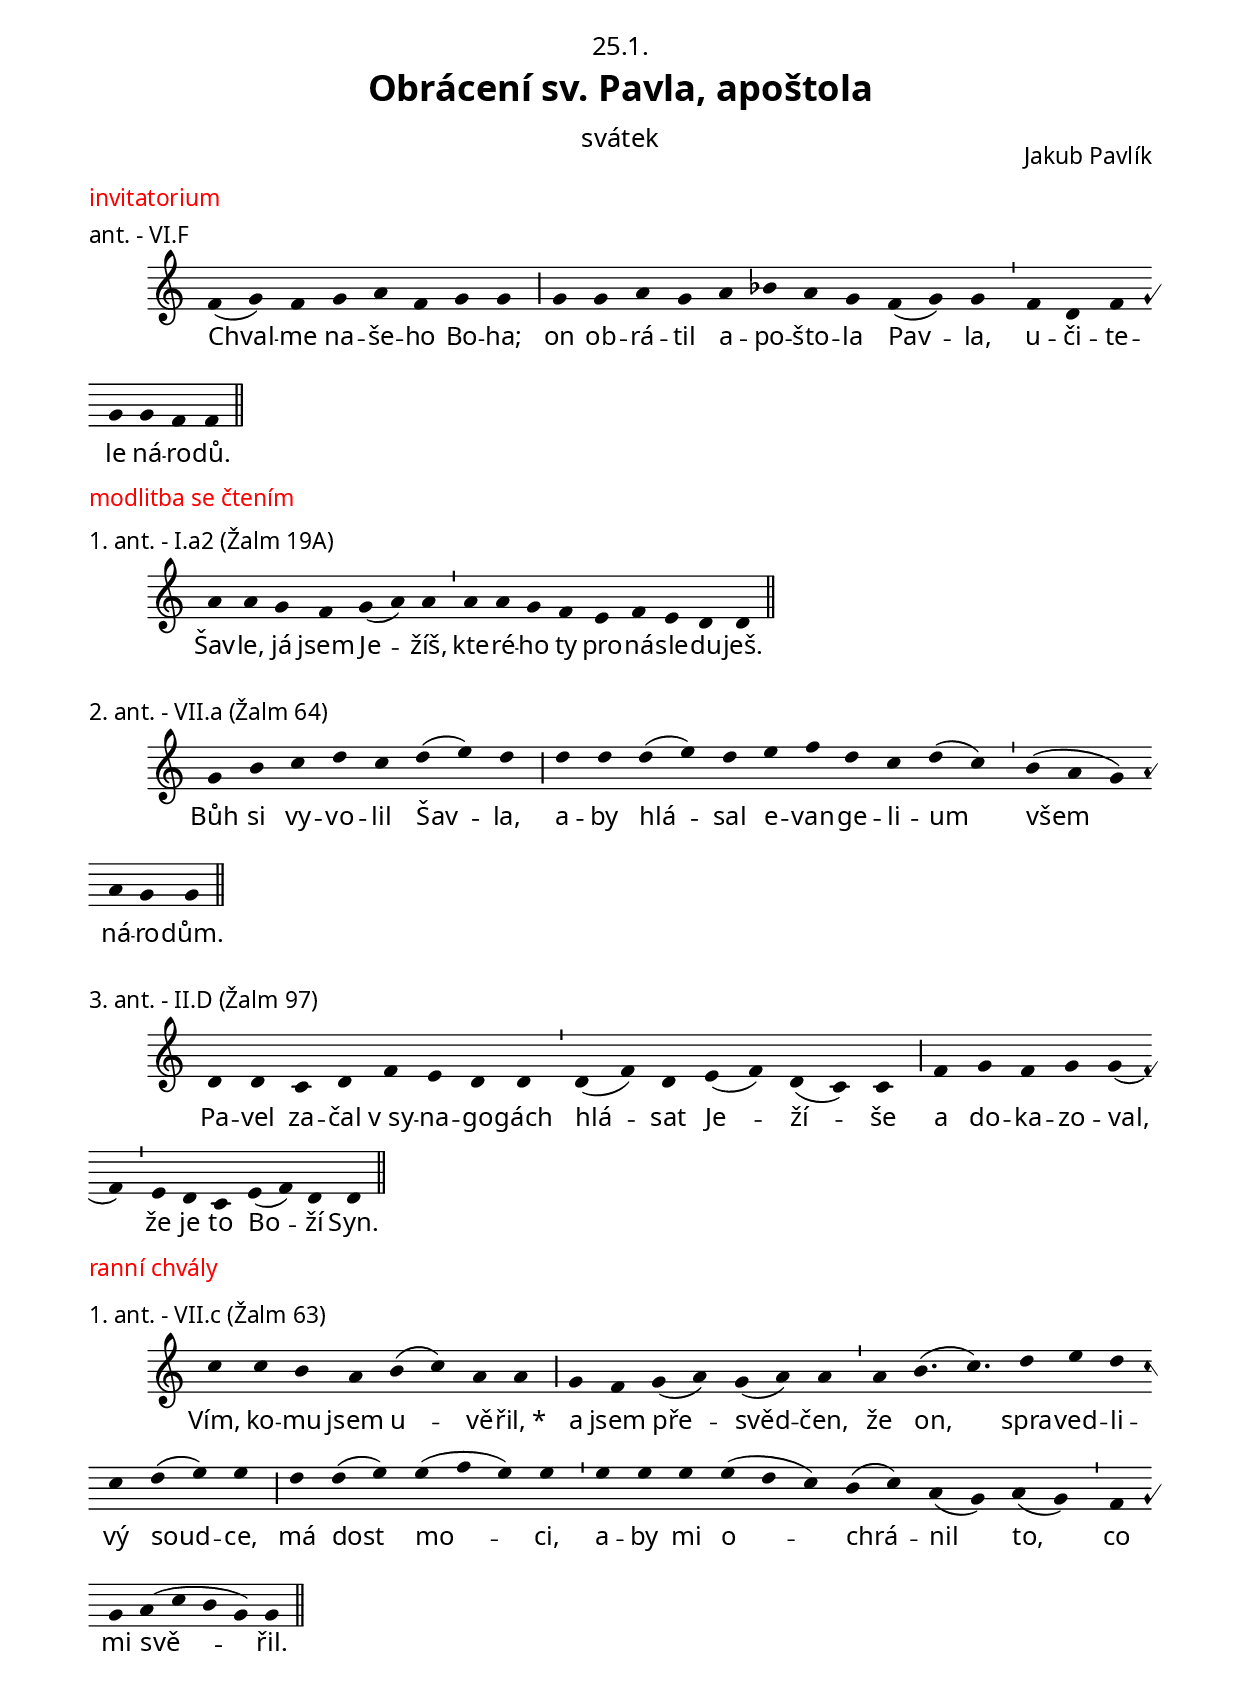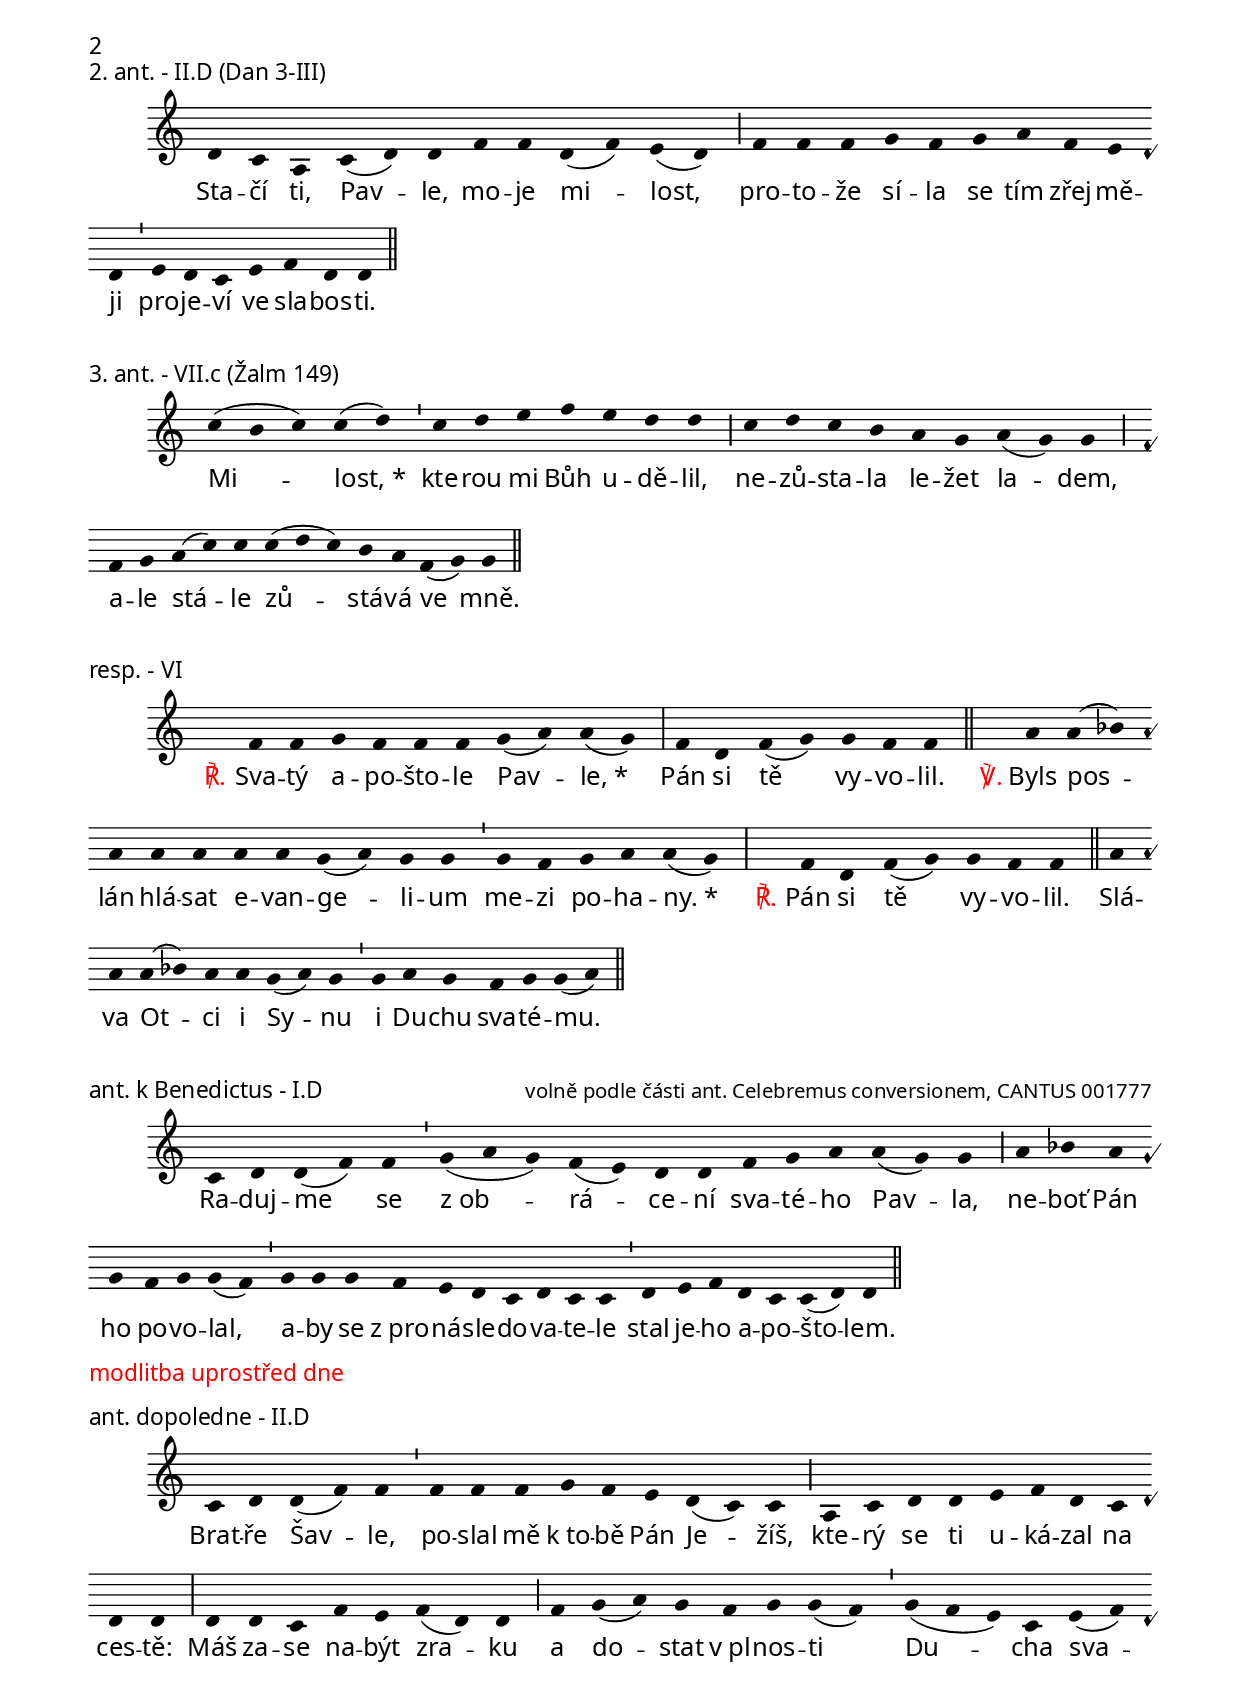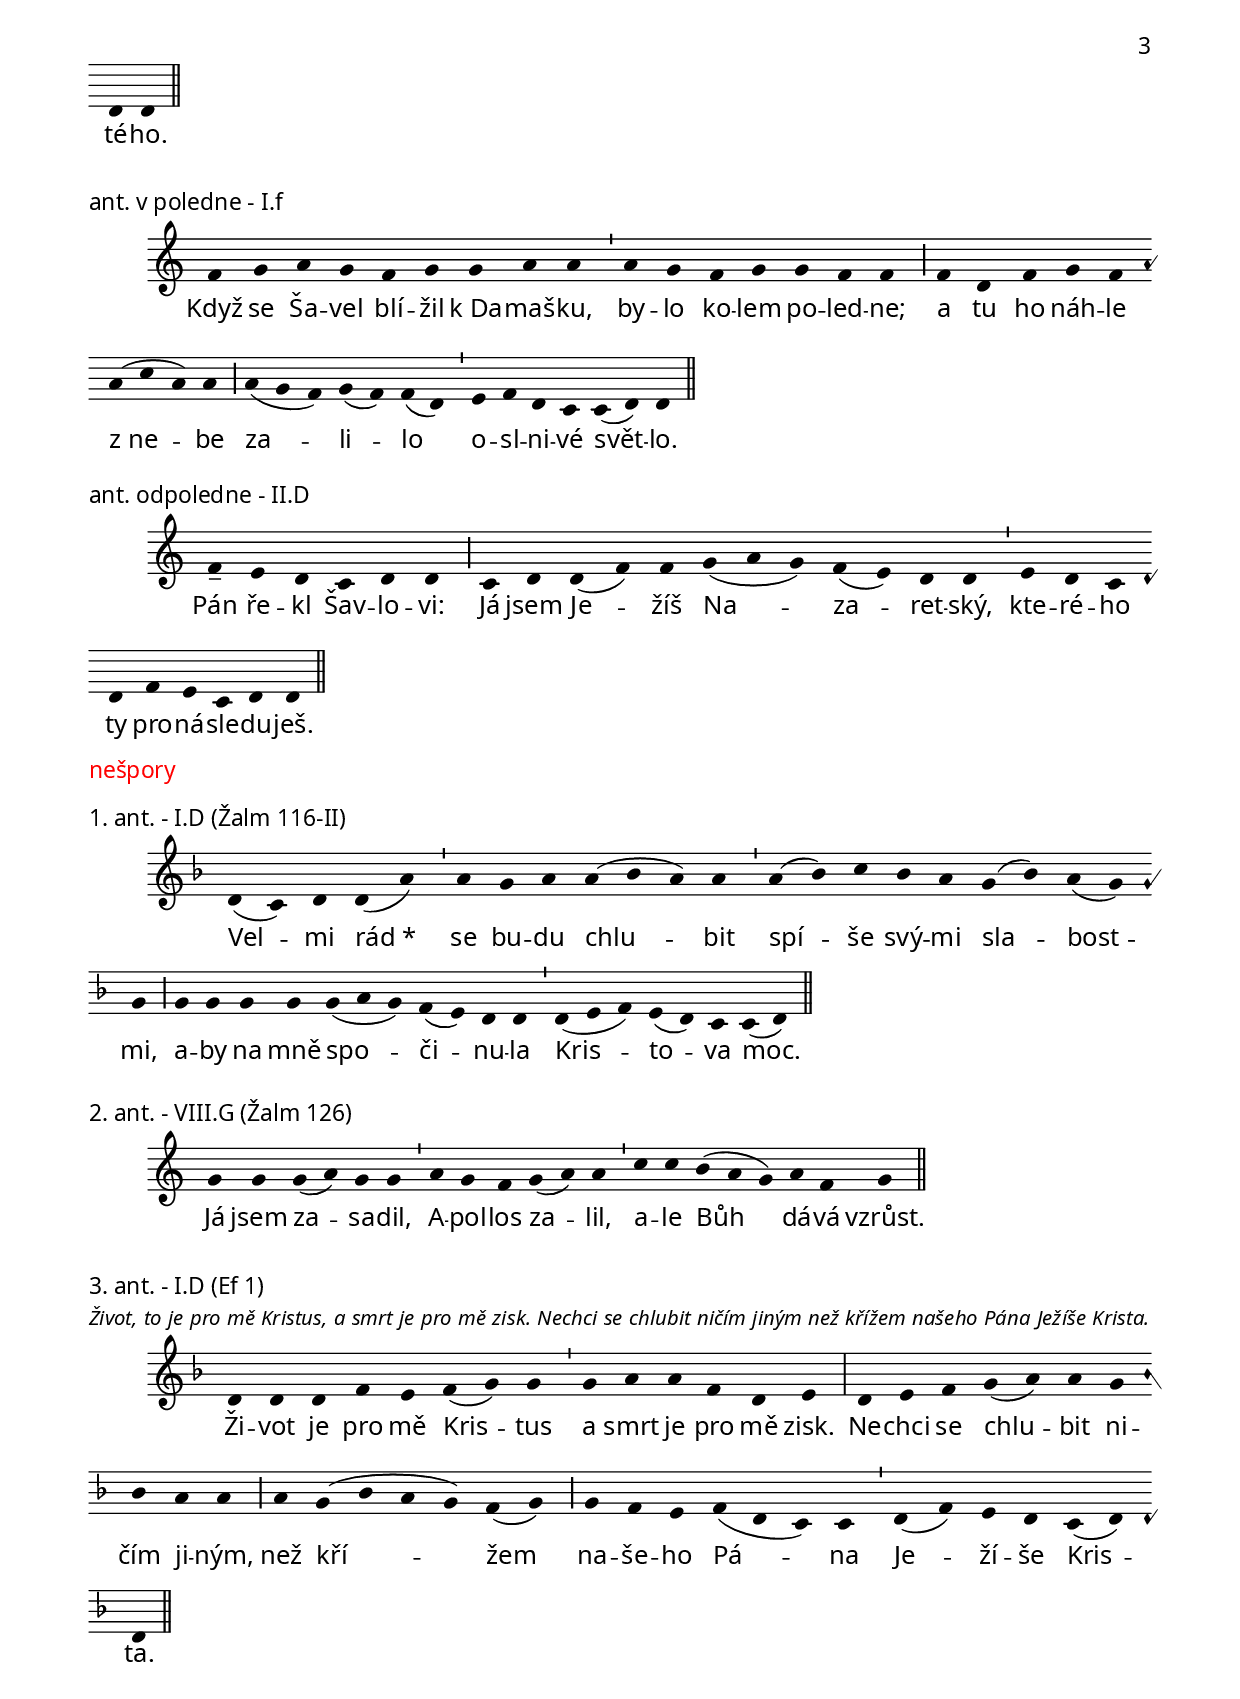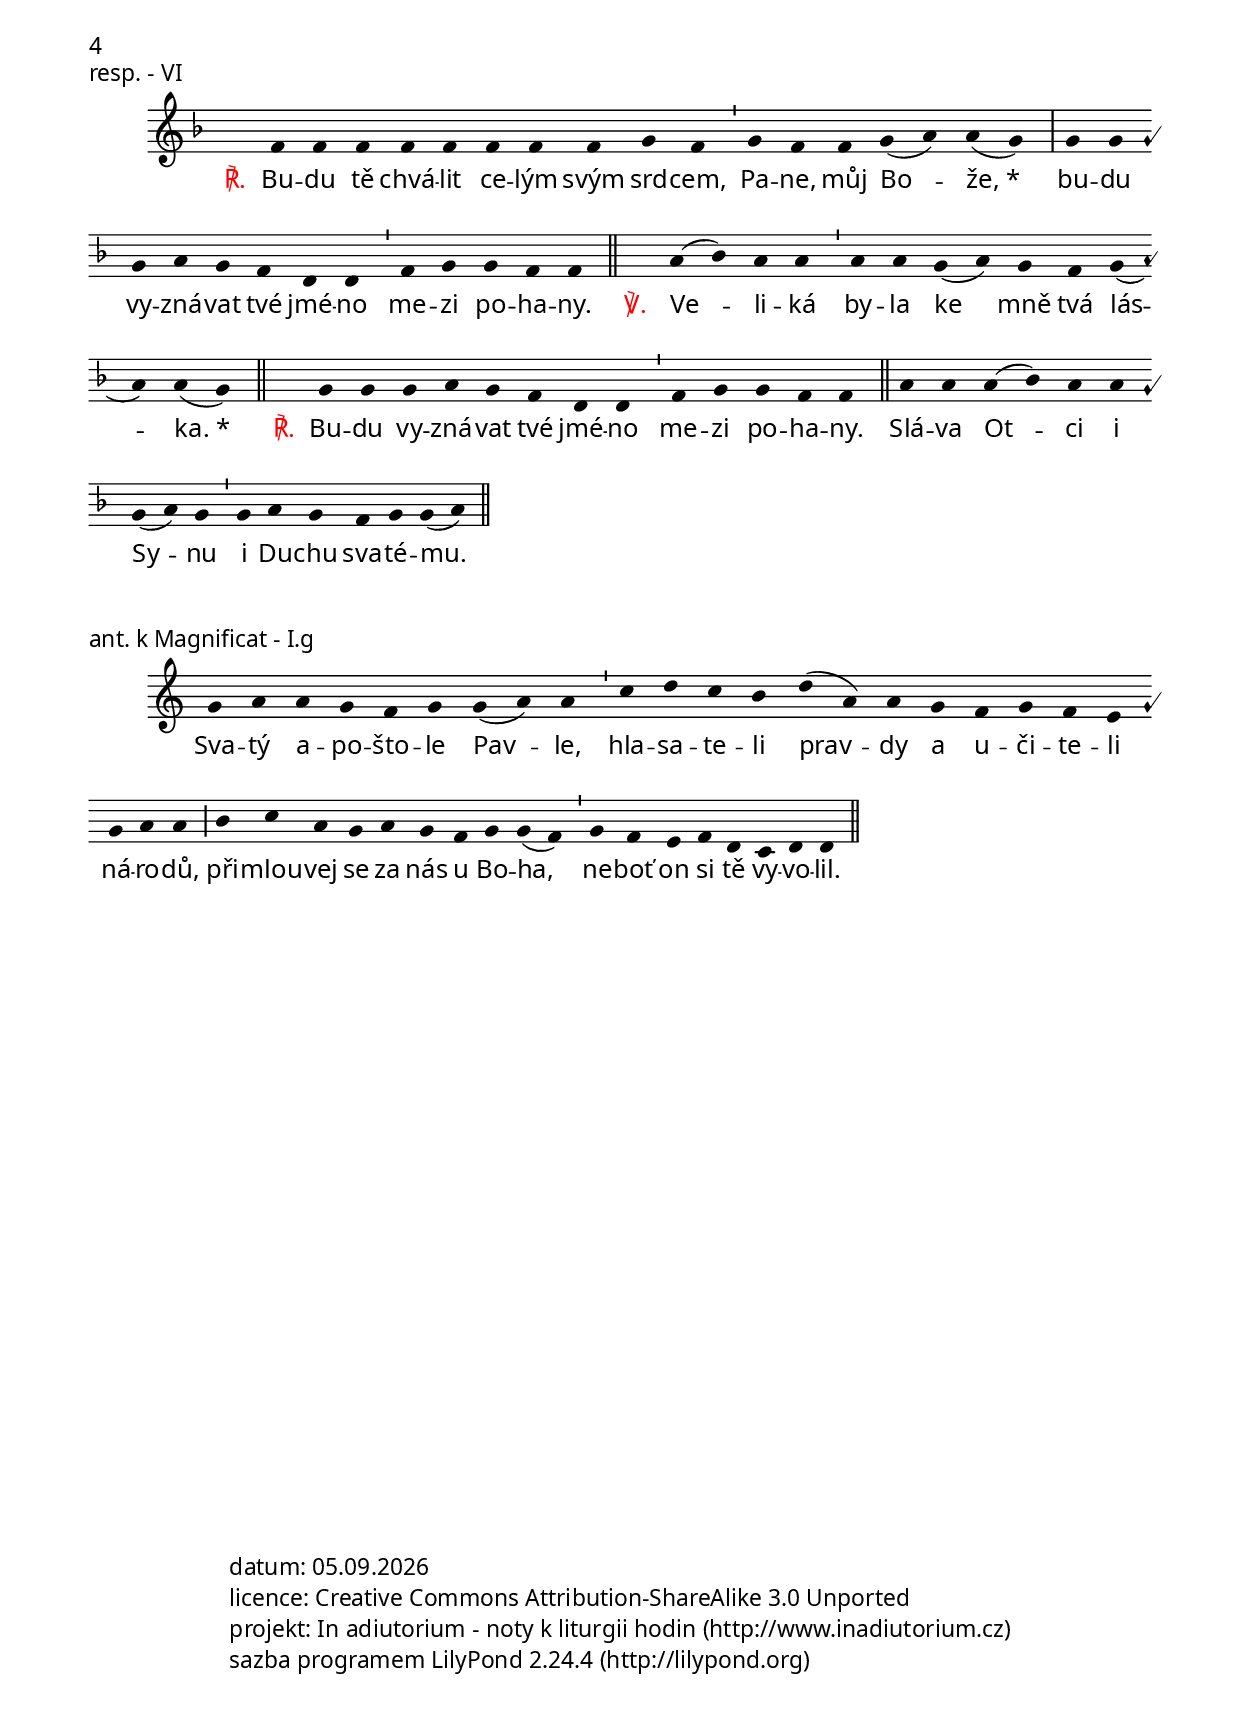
\version "2.16.0"

\include "../spolecne.ly"
\include "../dilyresponsorii.ly"

\header {
  title = \markup\titleSvatek
            "Obrácení sv. Pavla, apoštola"
            svátek
            25.1.
  composer = "Jakub Pavlík"
}

\markup {\nadpisHodinka {"invitatorium"}}

\score {
  \relative c' {
    \choralniRezim
    f4( g) f g a f g g \barMaior
    g g a g a bes a g f( g) g \barMin
    f d f g g f f \barFinalis
  }
  \addlyrics {
    Chval -- me na -- še -- ho Bo -- ha;
    on ob -- rá -- til a -- po -- što -- la Pav -- la,
    u -- či -- te -- le ná -- ro -- dů.
  }
  \header {
    quid = "ant."
    modus = "VI"
    differentia = "F"
    psalmus = ""
    id = "invit"
    piece = \markup {\sestavTitulekBezZalmu}
  }
}

\markup {\nadpisHodinka {"modlitba se čtením"}}

\score {
  \relative c'' {
    \choralniRezim
    a4 a g f g( a) a \barMin
    a a g f e f e d d \barFinalis
  }
  \addlyrics {
    Šav -- le, já jsem Je -- žíš,
    kte -- ré -- ho ty pro -- ná -- sle -- du -- ješ.
  }
  \header {
    quid = "1. ant."
    modus = "I"
    differentia = "a2"
    psalmus = "Žalm 19A"
    id = "mc-a1"
    piece = \markup {\sestavTitulek}
  }
}

\score {
  \relative c'' {
    \choralniRezim
    g4 b c d c d( e) d \barMaior
    d d d( e) d e f d c d( c) \barMin
    b( a g) a g g \barFinalis
  }
  \addlyrics {
    Bůh si vy -- vo -- lil Šav -- la,
    a -- by hlá -- sal e -- van -- ge -- li -- um
    všem ná -- ro -- dům.
  }
  \header {
    quid = "2. ant."
    modus = "VII"
    differentia = "a"
    psalmus = "Žalm 64"
    placet = "dlouhé melisma na _všem_ se mi nelíbí"
    id = "mc-a2"
    piece = \markup {\sestavTitulek}
  }
}

\score {
  \relative c' {
    \choralniRezim
    d4 d c d f e d d \barMin
    d( f) d e( f) d( c) c \barMaior
    f g f g g( f) \barMin
    e d c e( f) d d \barFinalis
  }
  \addlyrics {
    Pa -- vel za -- čal v_sy -- na -- go -- gách
    hlá -- sat Je -- ží -- še
    a do -- ka -- zo -- val,
    že je to Bo -- ží Syn.
  }
  \header {
    quid = "3. ant."
    modus = "II"
    differentia = "D"
    psalmus = "Žalm 97"
    id = "mc-a3"
    piece = \markup {\sestavTitulek}
  }
}


\markup {\nadpisHodinka {"ranní chvály"}}

\score {
  \relative c'' {
    \choralniRezim
    c4 c b a b( c) a a \barMaior
    g f g( a) g( a) a \barMin a b4.( c) d4 e d c d( e) e \barMaior
    d d( e) e( f e) e \barMin
    e e e e( d c) b( c) a( g) a( g) \barMin f g a( c b g) g \barFinalis
  }
  \addlyrics {
    Vím, ko -- mu jsem u -- vě -- řil,_*
    a jsem pře -- svěd -- čen, že on, spra -- ved -- li -- vý soud -- ce,
    má dost mo -- ci,
    a -- by mi o -- chrá -- nil to, co mi svě -- řil.
  }
  \header {
    quid = "1. ant."
    modus = "VII"
    differentia = "c"
    psalmus = "Žalm 63"
    fial = "fial://sanktoral/0629petraapavla.ly#rch-a1"
    id = "rch-a1"
    piece = \markup {\sestavTitulek}
  }
}

\score {
  \relative c' {
    \choralniRezim
    d4 c a c( d) d f f d( f) e( d) \barMaior
    f f f g f g a f e d \barMin
    e d c e f d d \barFinalis
  }
  \addlyrics {
    Sta -- čí ti, Pav -- le, mo -- je mi -- lost,
    pro -- to -- že sí -- la se tím zřej -- mě -- ji
    pro -- je -- ví ve sla -- bos -- ti.
  }
  \header {
    quid = "2. ant."
    modus = "II"
    differentia = "D"
    psalmus = "Dan 3-III"
    id = "rch-a2"
    piece = \markup {\sestavTitulek}
  }
}

\score {
  \relative c'' {
    \choralniRezim
    c4( b c) c( d) \barMin c d e f e d d \barMaior
    c d c b a g a( g) g \barMaior
    f g a( c) c c( d c) b a f( g) g \barFinalis
  }
  \addlyrics {
    Mi -- lost,_* kte -- rou mi Bůh u -- dě -- lil,
    ne -- zů -- sta -- la le -- žet la -- dem,
    a -- le stá -- le zů -- stá -- vá ve mně.
  }
  \header {
    quid = "3. ant."
    modus = "VII"
    differentia = "c"
    psalmus = "Žalm 149"
    fial = "fial://sanktoral/0629petraapavla.ly#rch-a2"
    id = "rch-a3"
    piece = \markup {\sestavTitulek}
  }
}

\score {
  \relative c' {
    \choralniRezim

    % R
    \neviditelna f
    f4 f g f f f g( a) a( g) \barMax
    f d f( g) g f f \barFinalis
    % V
    \neviditelna a
    a4 a( bes) a a a a a g( a) g g \barMin g f g a a( g) \barMax
    % R
    \neviditelna f
    f d f( g) g f f \barFinalis
    % Slava
    \respVIdoxologie \barFinalis
  }
  \addlyrics {
    \Response Sva -- tý a -- po -- što -- le Pav -- le,_*
    Pán si tě vy -- vo -- lil.
    \Verse Byls pos -- lán hlá -- sat e -- van -- ge -- li -- um me -- zi po -- ha -- ny._*
    \Response Pán si tě vy -- vo -- lil.
    \textRespDoxologie
  }
  \header {
    quid = "resp."
    modus = "VI"
    id = "rch-r"
    piece = \markup {\sestavTitulekResp}
  }
}

\score {
  \relative c' {
    \choralniRezim
    c4 d d( f) f \barMin
    g( a g) f( e) d d f g a a( g) g \barMaior
    a bes a g f g g( f) \barMin
    g g g f e d c d c c \barMin
    d e f d c c( d) d \barFinalis
  }
  \addlyrics {
    Ra -- duj -- me se
    z_ob -- rá -- ce -- ní sva -- té -- ho Pav -- la,
    ne -- boť Pán ho po -- vo -- lal,
    a -- by se z_pro -- ná -- sle -- do -- va -- te -- le
    stal je -- ho a -- po -- što -- lem.
  }
  \header {
    fons_externus = "volně podle části ant. Celebremus conversionem, CANTUS 001777"
    quid = "ant. k Benedictus"
    modus = "I"
    differentia = "D"
    psalmus = ""
    id = "rch-aben"
    piece = \markup {\sestavTitulekBezZalmu}
  }
}

\markup {\nadpisHodinka {"modlitba uprostřed dne"}}

\score {
  \relative c' {
    \choralniRezim
    c4 d d( f) f \barMin
    f f f g f e d( c) c \barMaior
    a c d d e f d c d d \barMax
    d d c f e f( d) d \barMaior
    f g( a) g f g g( f) \barMin
    g( f e) c e( f) d d \barFinalis
  }
  \addlyrics {
    Brat -- ře Šav -- le,
    po -- slal mě k_to -- bě Pán Je -- žíš,
    kte -- rý se ti u -- ká -- zal na ces -- tě:
    Máš za -- se na -- být zra -- ku
    a do -- stat v_pl -- nos -- ti
    Du -- cha sva -- té -- ho.
  }
  \header {
    quid = "ant. dopoledne"
    modus = "II"
    differentia = "D"
    psalmus = ""
    id = "tercie"
    piece = \markup {\sestavTitulekBezZalmu}
  }
}

\score {
  \relative c' {
    \choralniRezim
    f4 g a g f g g a a \barMin
    a g f g g f f \barMaior
    f d f g f a( c a) a \barMaior
    a( g f) g( f) f( d) \barMin e f d c c( d) d \barFinalis
  }
  \addlyrics {
    Když se Ša -- vel blí -- žil k_Da -- maš -- ku,
    by -- lo ko -- lem po -- led -- ne;
    a tu ho náh -- le z_ne -- be
    za -- li -- lo o -- sl -- ni -- vé svět -- lo.
  }
  \header {
    quid = "ant. v poledne"
    modus = "I"
    differentia = "f"
    psalmus = ""
    id = "sexta"
    piece = \markup {\sestavTitulekBezZalmu}
  }
}

\score {
  \relative c' {
    \choralniRezim
    f4-- e d c d d \barMaior
    c d d( f) f g( a g) f( e) d d \barMin
    e d c d f e c d d \barFinalis
  }
  \addlyrics {
    Pán ře -- kl Šav -- lo -- vi:
    Já jsem Je -- žíš Na -- za -- ret -- ský,
    kte -- ré -- ho ty pro -- ná -- sle -- du -- ješ.
  }
  \header {
    quid = "ant. odpoledne"
    modus = "II"
    differentia = "D"
    psalmus = ""
    id = "nona"
    piece = \markup {\sestavTitulekBezZalmu}
  }
}

\markup {\nadpisHodinka {"nešpory"}}

\score {
  \relative c' {
    \choralniRezim
    \key f \major
    d4( c) d d( a') \barMin a g a a( bes a) a \barMin a( bes) c bes a g( bes) a( g) g \barMaior
    g g g g g( a g) f( e) d d \barMin d( e f) e( d) c c( d) \barFinalis
  }
  \addlyrics {
    Vel -- mi rád_* se bu -- du chlu -- bit spí -- še svý -- mi sla -- bost -- mi,
    a -- by na mně spo -- či -- nu -- la Kris -- to -- va moc.
  }
  \header {
    quid = "1. ant."
    modus = "I"
    differentia = "D"
    psalmus = "Žalm 116-II"
    fial = "fial://sanktoral/0629petraapavla.ly#2ne-a2"
    id = "ne-a1"
    piece = \markup {\sestavTitulek}
  }
}

\score {
  \relative c'' {
    \choralniRezim
    g4 g g( a) g g \barMin
    a g f g( a) a \barMin
    c c b( a g) a f g \barFinalis
  }
  \addlyrics {
    Já jsem za -- sa -- dil,
    A -- pol -- los za -- lil,
    a -- le Bůh dá -- vá vzrůst.
  }
  \header {
    quid = "2. ant."
    modus = "VIII"
    differentia = "G"
    psalmus = "Žalm 126"
    id = "ne-a2"
    piece = \markup {\sestavTitulek}
  }
}

\score {
  \relative c' {
    \choralniRezim
    \key f \major
    d4 d d f e f( g) g \barMin
    g a a f d e \barMax
    d e f g( a) a g bes a a \barMaior
    a g( bes a g) f( g) \barMaior
    g f e f( d c) c \barMin
    d( f) e d c( d) d \barFinalis
  }
  \addlyrics {
    Ži -- vot je pro mě Kris -- tus
    a smrt je pro mě zisk.
    Ne -- chci se chlu -- bit ni -- čím ji -- ným,
    než kří -- žem
    na -- še -- ho Pá -- na
    Je -- ží -- še Kris -- ta.
  }
  \header {
    textus_approbatus = "Život, to je pro mě Kristus, a smrt je pro mě zisk.
    Nechci se chlubit ničím jiným
    než křížem našeho Pána Ježíše Krista."
    quid = "3. ant."
    modus = "I"
    differentia = "D"
    psalmus = "Ef 1"
    fial = "fial://pust_svatytyden.ly#odpo"
    id = "ne-a3"
    piece = \markup {\sestavTitulek}
  }
}

\score {
  \relative c' {
    \choralniRezim
    \key f \major

    % R
    \neviditelna f
    f4 f f f f f f f g f \barMin g f f g( a) a( g) \barMax
    g g g a g f d d \barMin f g g f f \barFinalis
    % V
    \neviditelna a
    a( bes) a a \barMin a a g( a) g f g( a) a( g) \barFinalis
    % R
    \neviditelna a
    g g g a g f d d \barMin f g g f f \barFinalis
    % Slava
    \respVIdoxologie \barFinalis
  }
  \addlyrics {
    \Response Bu -- du tě chvá -- lit ce -- lým svým srd -- cem,
    Pa -- ne, můj Bo -- že,_*
    bu -- du vy -- zná -- vat tvé jmé -- no me -- zi po -- ha -- ny.
    \Verse Ve -- li -- ká by -- la ke mně tvá lás -- ka._*
    \Response Bu -- du vy -- zná -- vat tvé jmé -- no me -- zi po -- ha -- ny.
    \textRespDoxologie
  }
  \header {
    quid = "resp."
    modus = "VI"
    id = "ne-r"
    piece = \markup {\sestavTitulekResp}
  }
}

\score {
  \relative c'' {
    \choralniRezim
    g4 a a g f g g( a) a \barMin
    c d c b d( a) a g f g f e g a a \barMaior
    b c a g a g f g g( f) \barMin
    g f e f d c d d \barFinalis
  }
  \addlyrics {
    Sva -- tý a -- po -- što -- le Pav -- le,
    hla -- sa -- te -- li prav -- dy a u -- či -- te -- li ná -- ro -- dů,
    při -- mlou -- vej se za nás u Bo -- ha,
    ne -- boť on si tě vy -- vo -- lil.
  }
  \header {
    quid = "ant. k Magnificat"
    modus = "I"
    differentia = "g"
    psalmus = ""
    fial = "commune/commune_ucitel.ly#2ne-amag?jiny_text"
    id = "ne-amag"
    piece = \markup {\sestavTitulekBezZalmu}
  }
}